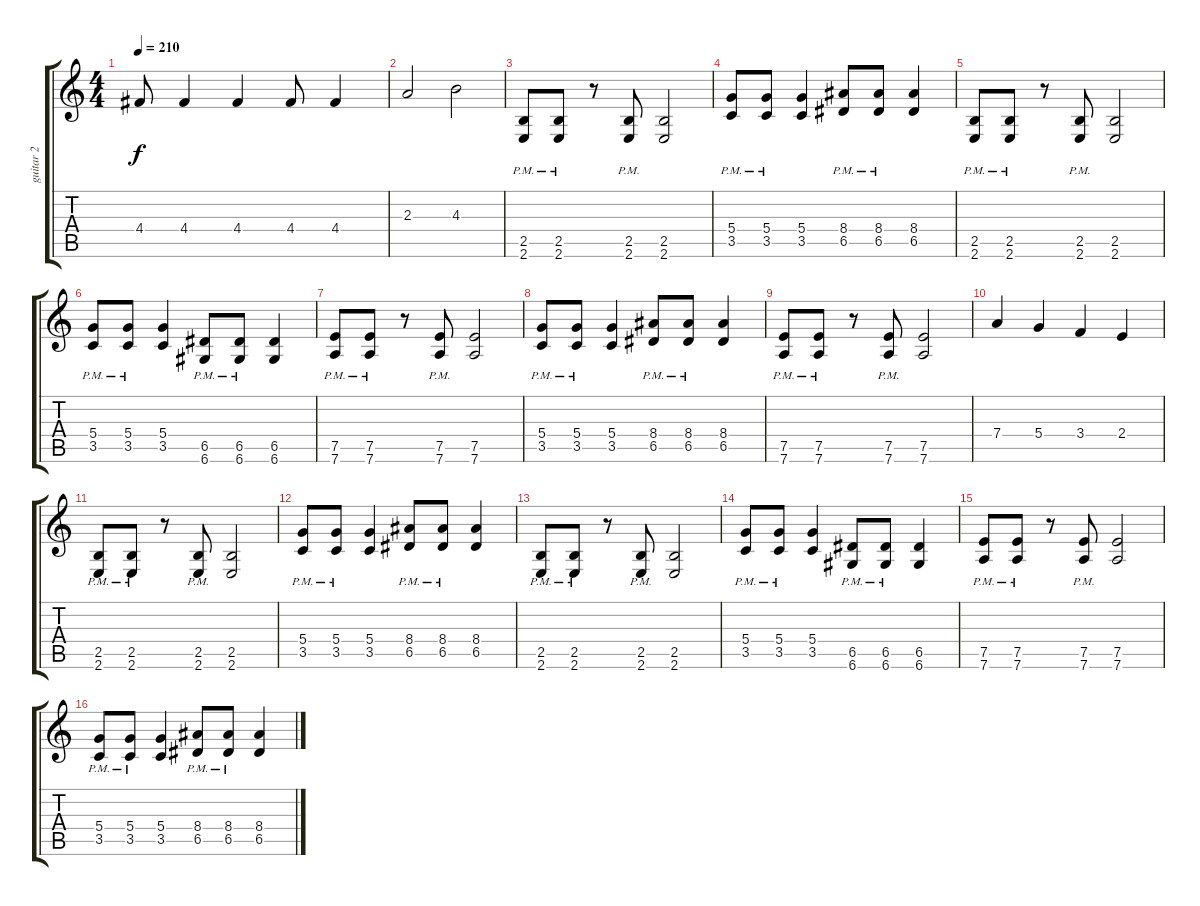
\track ("guitar 2" "guitar 2") {instrument distortionguitar}
\staff {score tabs}
\tuning (E4 B3 G3 D3 A2 D2) {hide}
\ts (4 4)
\tempo 210
\clef g2
\ks c
4.4.8{dy f} 4.4.4 4.4.4 4.4.8 4.4.4 |
2.3.2 4.3.2 |
(2.5{pm} 2.6{pm}).8 (2.5{pm} 2.6{pm}).8 r.8 (2.5{pm} 2.6{pm}).8 (2.5 2.6).2 |
(5.4{pm} 3.5{pm}).8 (5.4{pm} 3.5{pm}).8 (5.4 3.5).4 (8.4{pm} 6.5{pm}).8 (8.4{pm} 6.5{pm}).8 (8.4 6.5).4 |
(2.5{pm} 2.6{pm}).8 (2.5{pm} 2.6{pm}).8 r.8 (2.5{pm} 2.6{pm}).8 (2.5 2.6).2 |
(5.4{pm} 3.5{pm}).8 (5.4{pm} 3.5{pm}).8 (5.4 3.5).4 (6.5{pm} 6.6{pm}).8 (6.5{pm} 6.6{pm}).8 (6.5 6.6).4 |
(7.5{pm} 7.6{pm}).8 (7.5{pm} 7.6{pm}).8 r.8 (7.5{pm} 7.6{pm}).8 (7.5 7.6).2 |
(5.4{pm} 3.5{pm}).8 (5.4{pm} 3.5{pm}).8 (5.4 3.5).4 (8.4{pm} 6.5{pm}).8 (8.4{pm} 6.5{pm}).8 (8.4 6.5).4 |
(7.5{pm} 7.6{pm}).8 (7.5{pm} 7.6{pm}).8 r.8 (7.5{pm} 7.6{pm}).8 (7.5 7.6).2 |
7.4.4 5.4.4 3.4.4 2.4.4 |
(2.5{pm} 2.6{pm}).8 (2.5{pm} 2.6{pm}).8 r.8 (2.5{pm} 2.6{pm}).8 (2.5 2.6).2 |
(5.4{pm} 3.5{pm}).8 (5.4{pm} 3.5{pm}).8 (5.4 3.5).4 (8.4{pm} 6.5{pm}).8 (8.4{pm} 6.5{pm}).8 (8.4 6.5).4 |
(2.5{pm} 2.6{pm}).8 (2.5{pm} 2.6{pm}).8 r.8 (2.5{pm} 2.6{pm}).8 (2.5 2.6).2 |
(5.4{pm} 3.5{pm}).8 (5.4{pm} 3.5{pm}).8 (5.4 3.5).4 (6.5{pm} 6.6{pm}).8 (6.5{pm} 6.6{pm}).8 (6.5 6.6).4 |
(7.5{pm} 7.6{pm}).8 (7.5{pm} 7.6{pm}).8 r.8 (7.5{pm} 7.6{pm}).8 (7.5 7.6).2 |
(5.4{pm} 3.5{pm}).8 (5.4{pm} 3.5{pm}).8 (5.4 3.5).4 (8.4{pm} 6.5{pm}).8 (8.4{pm} 6.5{pm}).8 (8.4 6.5).4
